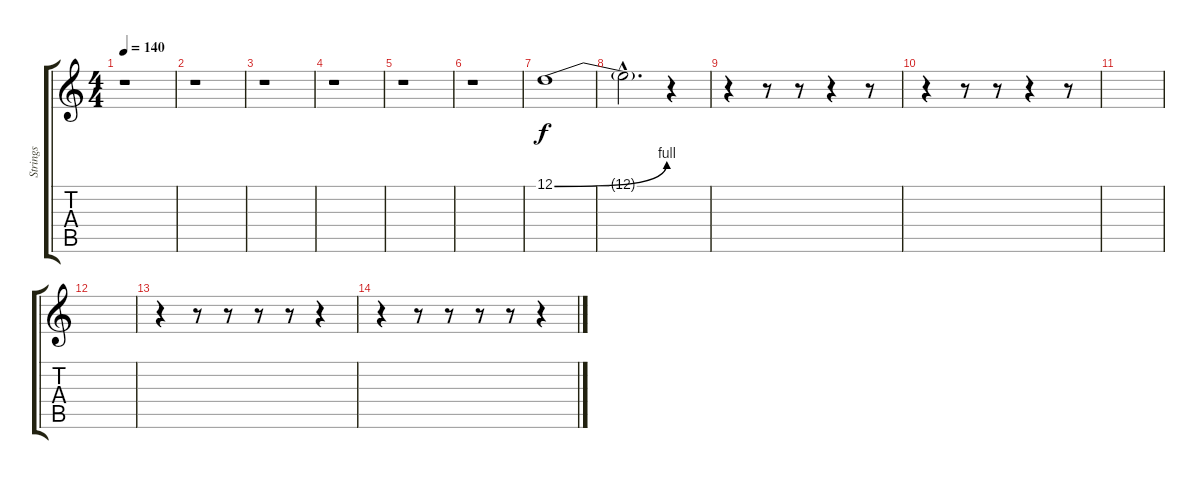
\track ("Strings" "Strings") {instrument tremolostrings}
\staff {score tabs}
\tuning (D4 A3 F3 C3 G2 C2) {hide}
\ts (4 4)
\tempo 140
\clef g2
\ks c
r.1{dy f instrument tremolostrings} |
r.1 |
r.1 |
r.1 |
r.1 |
r.1 |
12.1{be (bend 0 0 60 4)}.1 |
12.1{hac t}.2{d} r.4 |
r.4 r.8 r.8 r.4 r.8 |
r.4 r.8 r.8 r.4 r.8 |
|
|
r.4 r.8 r.8 r.8 r.8 r.4 |
r.4 r.8 r.8 r.8 r.8 r.4
